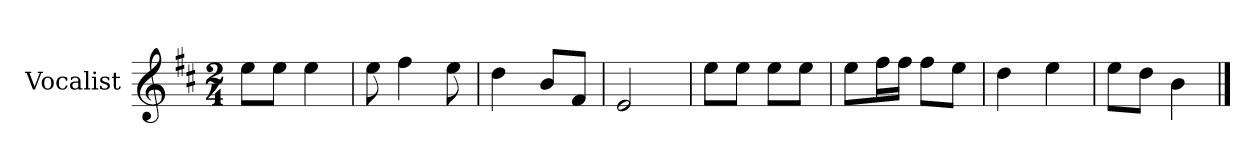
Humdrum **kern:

**kern
*part1
*staff1
*I"Vocalist
*k[f#c#]
*D:
*M2/4
=
8eeL
8eeJ
4ee
=1
8ee
4ff#
8ee
=2
4dd
8bL
8f#J
=3
2e
=4
8eeL
8eeJ
8eeL
8eeJ
=5
8eeL
16ff#L
16ff#JJ
8ff#L
8eeJ
=6
4dd
4ee
=7
8eeL
8ddJ
4b
==
*-
